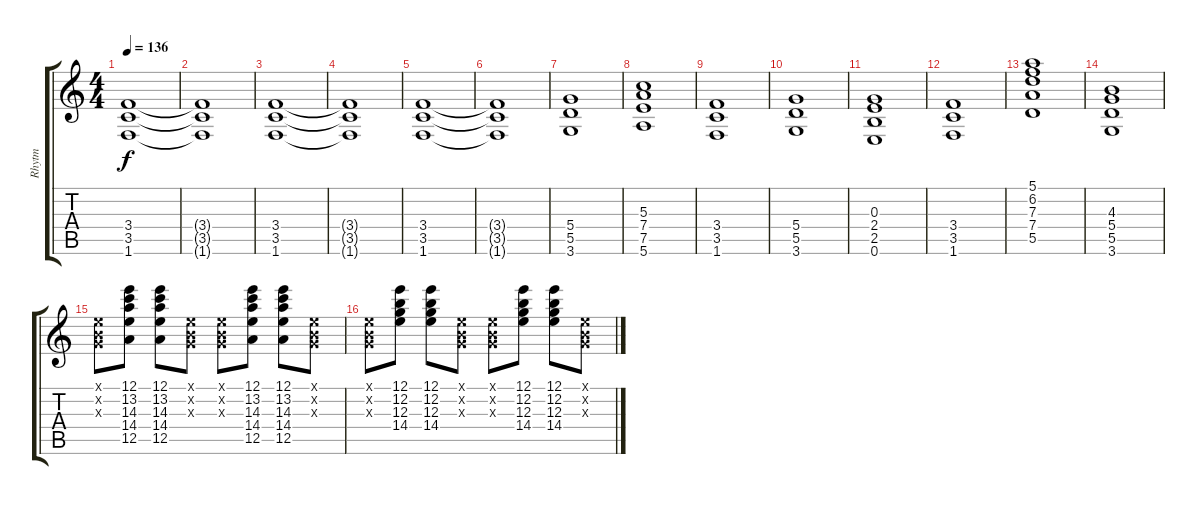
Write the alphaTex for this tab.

\track ("Rhytm" "Rhytm") {instrument overdrivenguitar}
\staff {score tabs}
\tuning (E4 B3 G3 D3 A2 E2) {hide}
\ts (4 4)
\tempo 136
\clef g2
\ks c
(3.4 3.5 1.6).1{dy f instrument overdrivenguitar} |
(3.4{t} 3.5{t} 1.6{t}).1 |
(3.4 3.5 1.6).1 |
(3.4{t} 3.5{t} 1.6{t}).1 |
(3.4 3.5 1.6).1 |
(3.4{t} 3.5{t} 1.6{t}).1 |
(5.4 5.5 3.6).1{volume 11} |
(5.3 7.4 7.5 5.6).1 |
(3.4 3.5 1.6).1 |
(5.4 5.5 3.6).1 |
(0.3 2.4 2.5 0.6).1 |
(3.4 3.5 1.6).1 |
(5.1 6.2 7.3 7.4 5.5).1 |
(4.3 5.4 5.5 3.6).1 |
(0.1{x} 0.2{x} 0.3{x}).8{volume 9} (12.1 13.2 14.3 14.4 12.5).8 (12.1 13.2 14.3 14.4 12.5).8 (0.1{x} 0.2{x} 0.3{x}).8 (0.1{x} 0.2{x} 0.3{x}).8 (12.1 13.2 14.3 14.4 12.5).8 (12.1 13.2 14.3 14.4 12.5).8 (0.1{x} 0.2{x} 0.3{x}).8 |
(0.1{x} 0.2{x} 0.3{x}).8 (12.1 12.2 12.3 14.4).8 (12.1 12.2 12.3 14.4).8 (0.1{x} 0.2{x} 0.3{x}).8 (0.1{x} 0.2{x} 0.3{x}).8 (12.1 12.2 12.3 14.4).8 (12.1 12.2 12.3 14.4).8 (0.1{x} 0.2{x} 0.3{x}).8
